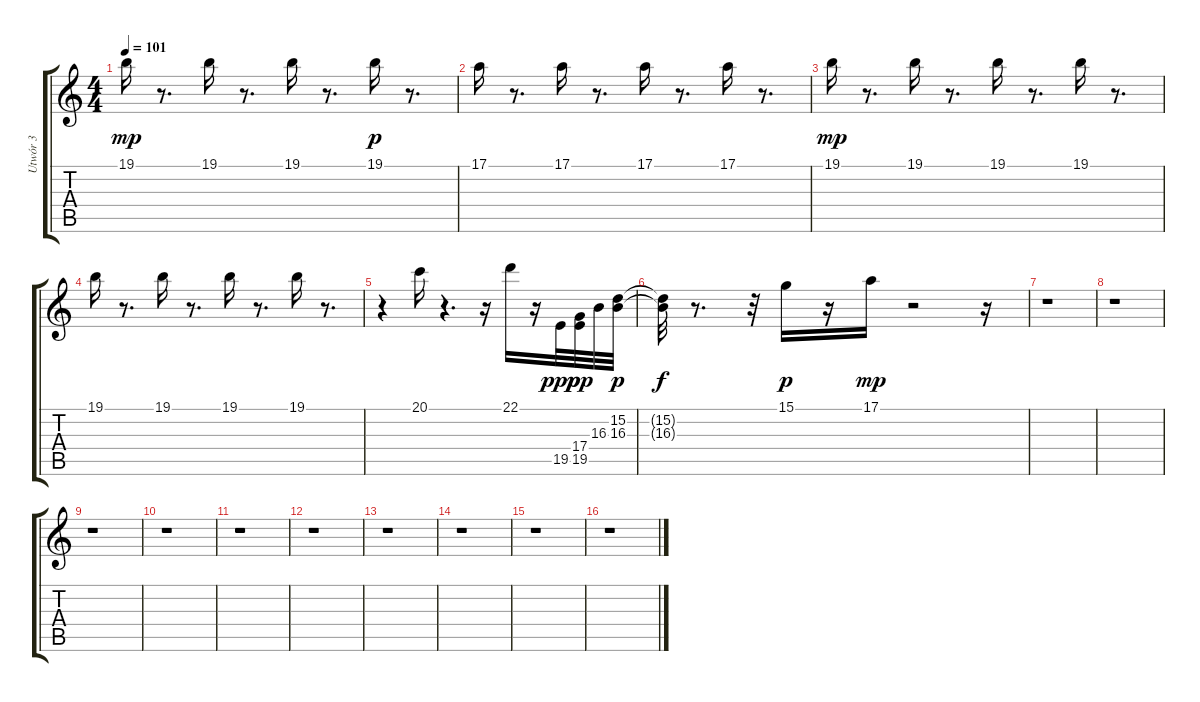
\track ("Utwór 3" "Utwór 3") {instrument stringensemble1}
\staff {score tabs}
\tuning (E4 B3 G3 D3 A2 E2) {hide}
\ts (4 4)
\tempo 101
\clef g2
\ks c
19.1.16{dy mp} r.8{d} 19.1.16 r.8{d} 19.1.16 r.8{d} 19.1.16{dy p} r.8{d} |
17.1.16 r.8{d} 17.1.16 r.8{d} 17.1.16 r.8{d} 17.1.16 r.8{d} |
19.1.16{dy mp} r.8{d} 19.1.16 r.8{d} 19.1.16 r.8{d} 19.1.16 r.8{d} |
19.1.16 r.8{d} 19.1.16 r.8{d} 19.1.16 r.8{d} 19.1.16 r.8{d} |
r.4 20.1.16 r.4{d} r.16 22.1.16 r.16 19.5.32{dy ppp} (17.4 19.5).32{dy pp} 16.3.32 (15.2 16.3).32{dy p} |
(15.2{t} 16.3{t}).32{dy f} r.8{d} r.32 15.1.16{dy p} r.16 17.1.16{dy mp} r.2 r.16 |
r.1 |
r.1 |
r.1 |
r.1 |
r.1 |
r.1 |
r.1 |
r.1 |
r.1 |
r.1
